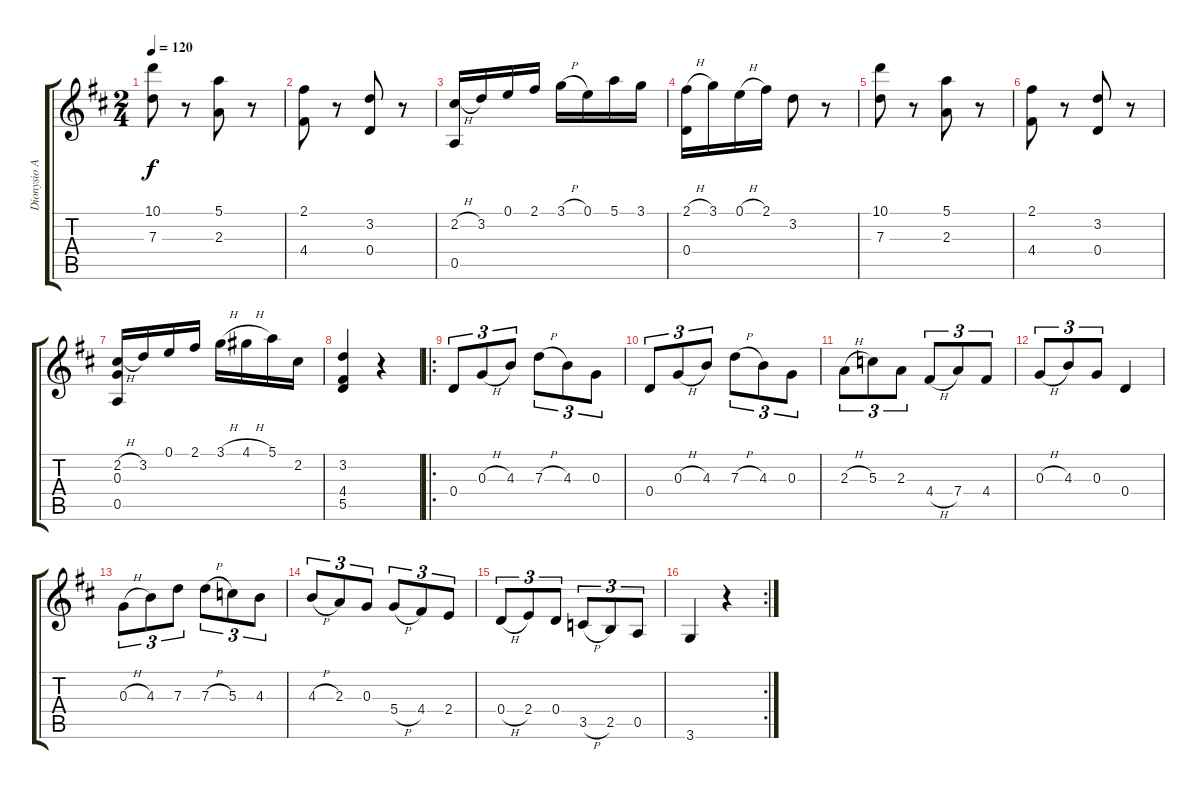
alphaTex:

\track ("Dionysio Aguado" "Dionysio A") {instrument acousticguitarnylon}
\staff {score tabs}
\tuning (E4 B3 G3 D3 A2 E2) {hide}
\ts (2 4)
\tempo 120
\clef g2
\ks d
(10.1 7.3).8{dy f} r.8 (5.1 2.3).8 r.8 |
(2.1 4.4).8 r.8 (3.2 0.4).8 r.8 |
(2.2{h} 0.5).16 3.2.16 0.1.16 2.1.16 3.1{h}.16 0.1.16 5.1.16 3.1.16 |
(2.1{h} 0.4).16 3.1.16 0.1{h}.16 2.1.16 3.2.8 r.8 |
(10.1 7.3).8 r.8 (5.1 2.3).8 r.8 |
(2.1 4.4).8 r.8 (3.2 0.4).8 r.8 |
(2.2{h} 0.3 0.5).16 3.2.16 0.1.16 2.1.16 3.1{h}.16 4.1{h}.16 5.1.16 2.2.16 |
(3.2 4.4 5.5).4 r.4 |
\ro
0.4.8{tu (3 2)} 0.3{h}.8{tu (3 2)} 4.3.8{tu (3 2)} 7.3{h}.8{tu (3 2)} 4.3.8{tu (3 2)} 0.3.8{tu (3 2)} |
0.4.8{tu (3 2)} 0.3{h}.8{tu (3 2)} 4.3.8{tu (3 2)} 7.3{h}.8{tu (3 2)} 4.3.8{tu (3 2)} 0.3.8{tu (3 2)} |
2.3{h}.8{tu (3 2)} 5.3.8{tu (3 2)} 2.3.8{tu (3 2)} 4.4{h}.8{tu (3 2)} 7.4.8{tu (3 2)} 4.4.8{tu (3 2)} |
0.3{h}.8{tu (3 2)} 4.3.8{tu (3 2)} 0.3.8{tu (3 2)} 0.4.4 |
0.3{h}.8{tu (3 2)} 4.3.8{tu (3 2)} 7.3.8{tu (3 2)} 7.3{h}.8{tu (3 2)} 5.3.8{tu (3 2)} 4.3.8{tu (3 2)} |
4.3{h}.8{tu (3 2)} 2.3.8{tu (3 2)} 0.3.8{tu (3 2)} 5.4{h}.8{tu (3 2)} 4.4.8{tu (3 2)} 2.4.8{tu (3 2)} |
0.4{h}.8{tu (3 2)} 2.4.8{tu (3 2)} 0.4.8{tu (3 2)} 3.5{h}.8{tu (3 2)} 2.5.8{tu (3 2)} 0.5.8{tu (3 2)} |
\rc 2
3.6.4 r.4
